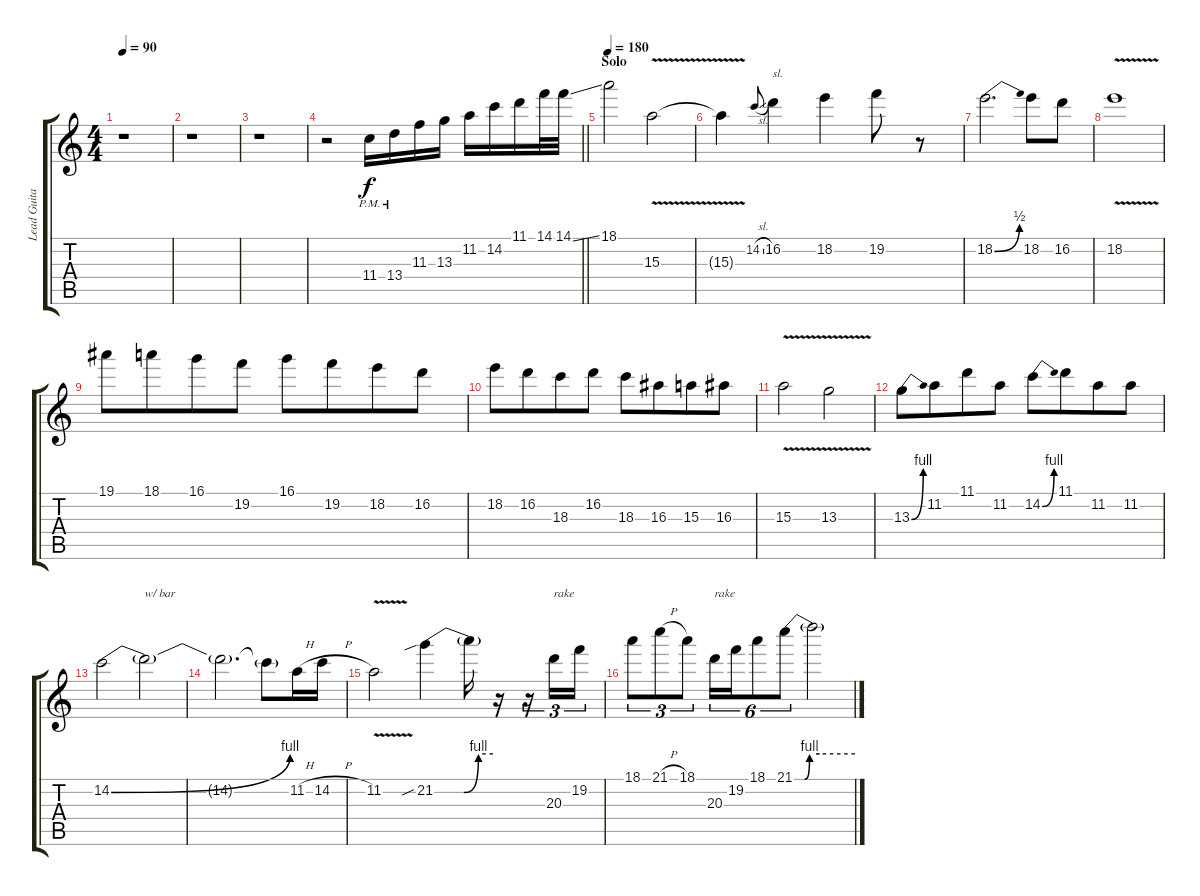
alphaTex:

\track ("Lead Guitar" "Lead Guita") {instrument distortionguitar}
\staff {score tabs}
\tuning (Eb4 Bb3 Gb3 Db3 Ab2 Db2) {hide}
\ts (4 4)
\tempo 90
\clef g2
\ks c
r.1{dy f} |
r.1 |
r.1 |
\barLineRight lightlight
r.2 11.4{pm}.16{beam merge} 13.4{pm}.16 11.3.16 13.3.16 11.2.16 14.2.16 11.1.16 14.1.32 14.1{ss}.32 |
\section ("" "Solo")
\tempo 180
18.1.2 15.3{v}.2 |
15.3{t}.4 14.2{sl}.8{gr onbeat} 16.2.4{txt "sl."} 18.2.4 19.2.8 r.8 |
18.2{be (bend 0 0 60 2)}.2{d} 18.2.8 16.2.8 |
18.2{v}.1 |
19.1.8 18.1.8{beam merge} 16.1.8 19.2.8 16.1.8 19.2.8{beam merge} 18.2.8 16.2.8 |
18.2.8 16.2.8{beam merge} 18.3.8 16.2.8 18.3.8 16.3.8{beam merge} 15.3.8 16.3.8 |
15.3{v}.2 13.3{v}.2 |
13.3{be (bend 0 0 60 4)}.8 11.2.8{beam merge} 11.1.8 11.2.8 14.2{be (bend 0 0 60 4)}.8 11.1.8{beam merge} 11.2.8 11.2.8 |
14.2{be (bend 0 0 60 4)}.2 14.2{t}.2{txt "w/ bar"} |
14.2{t}.2{d} 14.2{t}.8 11.2{h}.16 14.2{h}.16 |
11.2{v}.2 21.2{be (custom 0 0 30 0 45 4 60 4) sib}.4 21.2{t}.16 r.16 r.16{tu (3 2)} 20.3.16{tu (3 2) txt "rake"} 19.2.16{tu (3 2)} |
18.1.8{tu (3 2)} 21.1{h}.8{tu (3 2)} 18.1.8{tu (3 2)} 20.3.16{tu (6 4) txt "rake"} 19.2.16{tu (6 4)} 18.1.8{tu (6 4)} 21.1{be (custom 0 0 10 0 15 4 25 4 60 4)}.8{tu (6 4)} 21.1{t}.2
